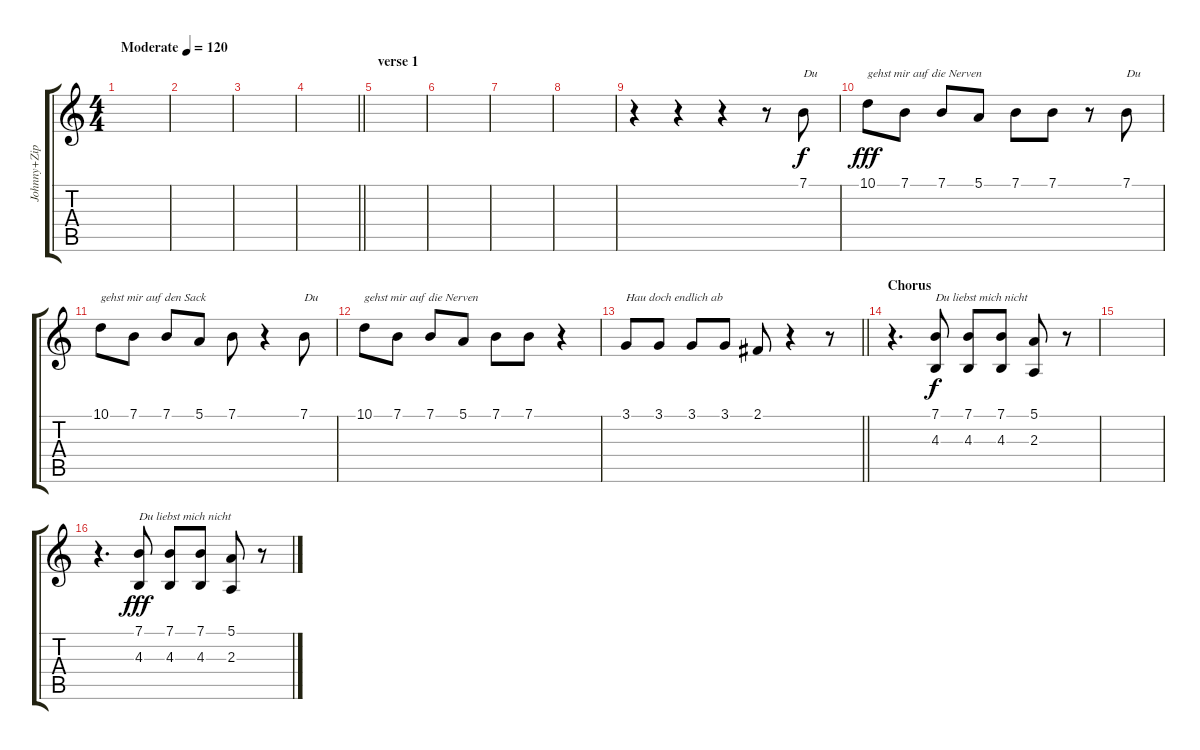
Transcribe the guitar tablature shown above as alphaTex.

\track ("Johnny+Zip+Hermann (Gesang)" "Johnny+Zip") {instrument englishhorn}
\staff {score tabs}
\tuning (E4 B3 G3 D3 A2 E2) {hide}
\ts (4 4)
\tempo (120 "Moderate")
\clef g2
\ks c
|
|
|
\barLineRight lightlight
|
\section ("" "verse 1")
|
|
|
|
r.4 r.4 r.4 r.8 7.1.8{txt "Du"} |
10.1.8{txt "gehst mir auf die Nerven" dy fff} 7.1.8 7.1.8 5.1.8 7.1.8 7.1.8 r.8 7.1.8{txt "Du"} |
10.1.8{txt "gehst mir auf den Sack"} 7.1.8 7.1.8 5.1.8 7.1.8 r.4 7.1.8{txt "Du"} |
10.1.8{txt "gehst mir auf die Nerven "} 7.1.8 7.1.8 5.1.8 7.1.8 7.1.8 r.4 |
\barLineRight lightlight
3.1.8{txt "Hau doch endlich ab"} 3.1.8 3.1.8 3.1.8 2.1.8 r.4 r.8 |
\section ("" "Chorus")
r.4{d} (7.1 4.3).8{txt "Du liebst mich nicht" dy f} (7.1 4.3).8 (7.1 4.3).8 (5.1 2.3).8 r.8 |
|
r.4{d} (7.1 4.3).8{txt "Du liebst mich nicht" dy fff} (7.1 4.3).8 (7.1 4.3).8 (5.1 2.3).8 r.8
